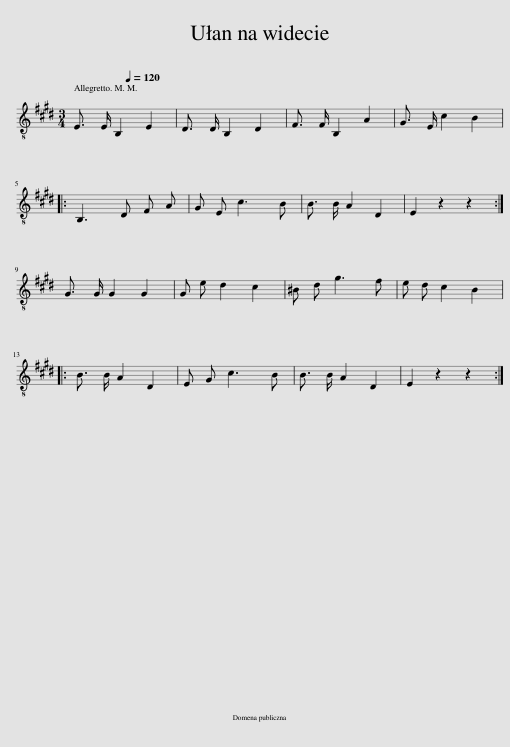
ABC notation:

X:1
L:1/8
Q:1/4=120
M:3/4
I:linebreak $
K:E
V:1 treble-8
V:1
 E3/2 E/ B,2 E2 | D3/2 D/ B,2 D2 | F3/2 F/ B,2 A2 | G3/2 E/ c2 B2 |:$ B,3 D F A | %5
 G E c3 B | B3/2 B/ A2 D2 | E2 z2 z2 :|$ G3/2 G/ G2 G2 | G e d2 c2 | %10
 ^B d g3 f | e d c2 B2 |:$ B3/2 B/ A2 D2 | E G c3 B | B3/2 B/ A2 D2 | %15
 E2 z2 z2 :| %16
